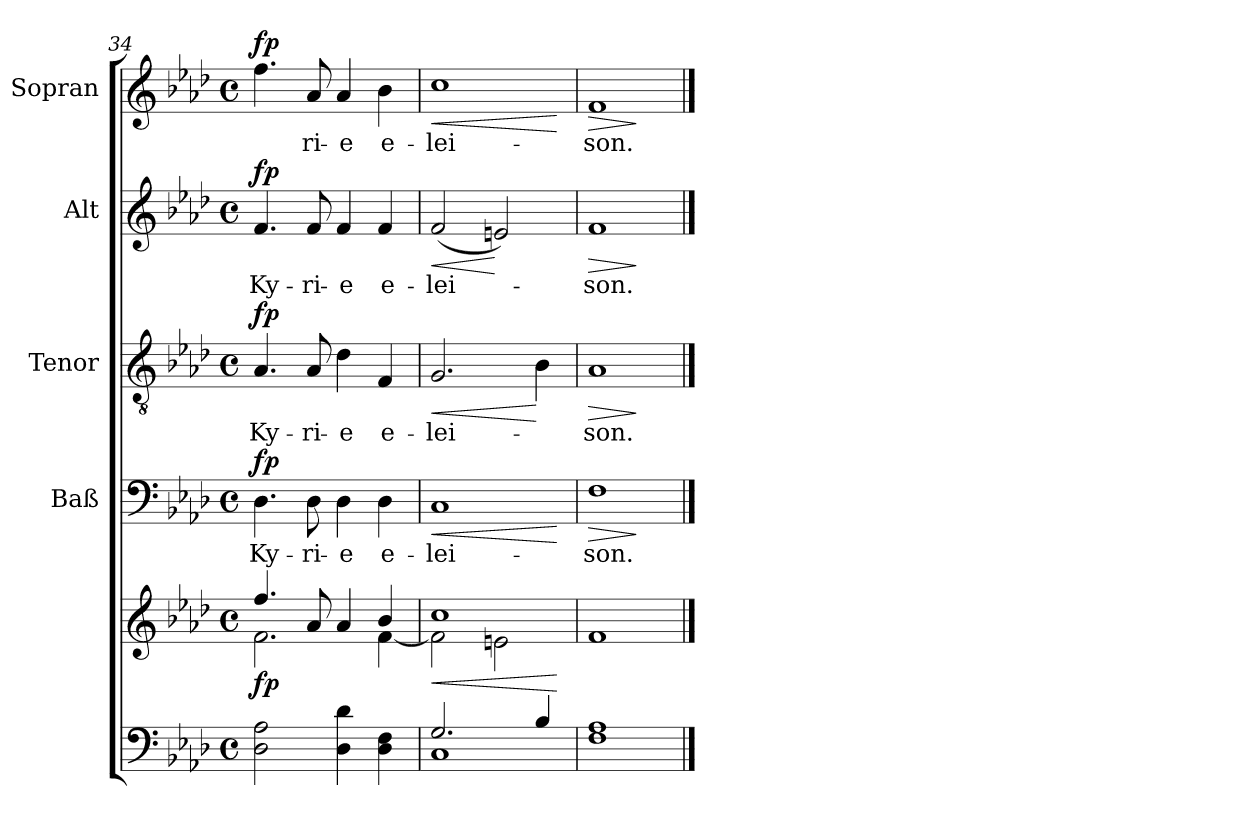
**kern	**kern	**dynam	**kern	**text	**dynam	**kern	**text	**dynam	**kern	**text	**dynam	**kern	**text	**dynam
*part5	*part5	*part5	*part4	*part4	*part4	*part3	*part3	*part3	*part2	*part2	*part2	*part1	*part1	*part1
*staff6	*staff5	*staff5/6	*staff4	*staff4	*staff4	*staff3	*staff3	*staff3	*staff2	*staff2	*staff2	*staff1	*staff1	*staff1
*	*	*	*I"Baß	*	*	*I"Tenor	*	*	*I"Alt	*	*	*I"Sopran	*	*
*	*	*	*I'Baß	*	*	*I'Ten	*	*	*I'Alt	*	*	*I'Sop	*	*
*clefF4	*clefG2	*	*clefF4	*	*	*clefGv2	*	*	*clefG2	*	*	*clefG2	*	*
*k[b-e-a-d-]	*k[b-e-a-d-]	*	*k[b-e-a-d-]	*	*	*k[b-e-a-d-]	*	*	*k[b-e-a-d-]	*	*	*k[b-e-a-d-]	*	*
*A-:	*A-:	*	*A-:	*	*	*A-:	*	*	*A-:	*	*	*A-:	*	*
*M4/4	*M4/4	*	*M4/4	*	*	*M4/4	*	*	*M4/4	*	*	*M4/4	*	*
*met(c)	*met(c)	*	*met(c)	*	*	*met(c)	*	*	*met(c)	*	*	*met(c)	*	*
=34	=34	=34	=34	=34	=34	=34	=34	=34	=34	=34	=34	=34	=34	=34
*	*^	*	*	*	*	*	*	*	*	*	*	*	*	*
!	!	!	!LO:DY:b	!	!LO:LY:b	!LO:DY:a	!	!LO:LY:b	!LO:DY:a	!	!LO:LY:b	!LO:DY:a	!	!	!LO:DY:a
2D-\ 2A-\	4.ff/	2.f\	fp	4.D-\	Ky-	fp	4.A-/	Ky-	fp	4.f/	Ky-	fp	4.ff\	.	fp
!	!	!	!	!	!LO:LY:b	!	!	!LO:LY:b	!	!	!LO:LY:b	!	!	!LO:LY:b	!
.	8a-/	.	.	8D-\	-ri-	.	8A-/	-ri-	.	8f/	-ri-	.	8a-/	-ri-	.
!	!	!	!	!	!LO:LY:b	!	!	!LO:LY:b	!	!	!LO:LY:b	!	!	!LO:LY:b	!
4D-\ 4d-\	4a-/	.	.	4D-\	-e	.	4d-\	-e	.	4f/	-e	.	4a-/	-e	.
!	!	!	!	!	!LO:LY:b	!	!	!LO:LY:b	!	!	!LO:LY:b	!	!	!LO:LY:b	!
4D-\ 4F\	4b-/	[<4f\	.	4D-\	e-	.	4F/	e-	.	4f/	e-	.	4b-\	e-	.
=35	=35	=35	=35	=35	=35	=35	=35	=35	=35	=35	=35	=35	=35	=35	=35
*^	*	*	*	*	*	*	*	*	*	*	*	*	*	*	*
!	!	!	!	!LO:HP:b	!	!LO:LY:b	!LO:HP:b	!	!LO:LY:b	!LO:HP:b	!	!LO:LY:b	!LO:HP:b	!	!LO:LY:b	!LO:HP:b
2.G/	1C	1cc	2f\]	<	1C	-lei-	<	2.G/	-lei-	<	(<2f/	-lei-	<	1cc	-lei-	<
.	.	.	2en\	.	.	.	.	.	.	.	2en/)	.	[	.	.	.
4B-/	.	.	.	.	.	.	.	4B-\	.	[	.	.	.	.	.	.
*v	*v	*	*	*	*	*	*	*	*	*	*	*	*	*	*	*
*	*v	*v	*	*	*	*	*	*	*	*	*	*	*	*	*
.	.	[	.	.	[	.	.	.	.	.	.	.	.	[
=36	=36	=36	=36	=36	=36	=36	=36	=36	=36	=36	=36	=36	=36	=36
!	!	!	!	!LO:LY:b	!LO:HP:b	!	!LO:LY:b	!LO:HP:b	!	!LO:LY:b	!LO:HP:b	!	!LO:LY:b	!LO:HP:b
1F 1A-	1f	.	1F	-son.	>	1A-	-son.	>	1f	-son.	>	1f	-son.	>
.	.	.	.	.	]	.	.	]	.	.	]	.	.	]
==	==	==	==	==	==	==	==	==	==	==	==	==	==	==
*-	*-	*-	*-	*-	*-	*-	*-	*-	*-	*-	*-	*-	*-	*-
